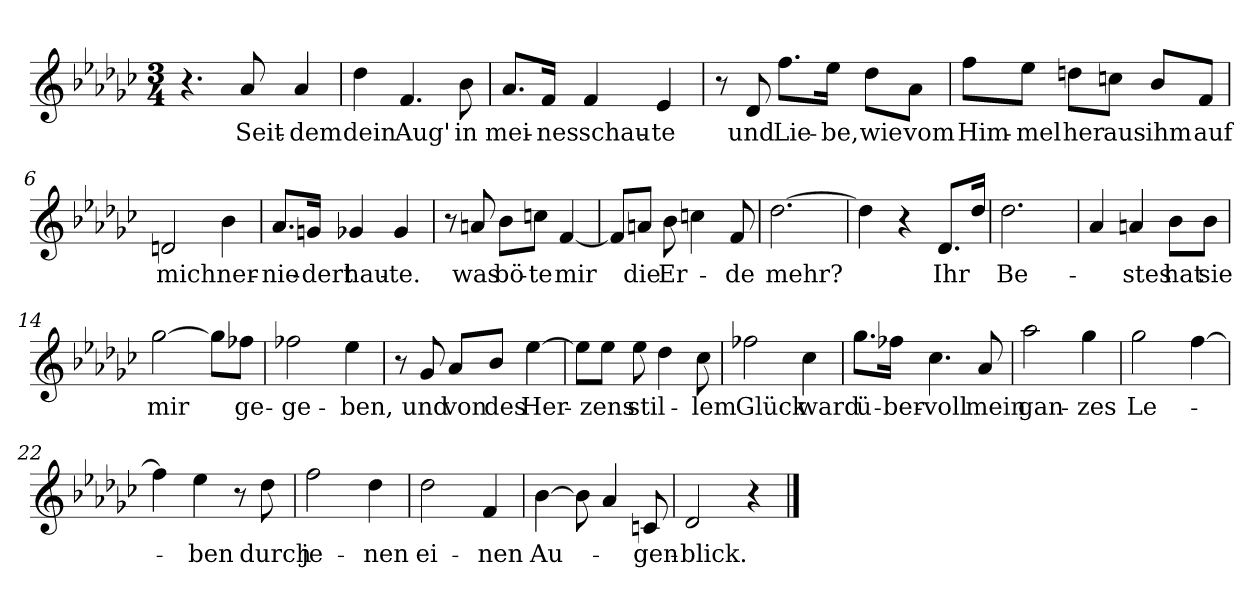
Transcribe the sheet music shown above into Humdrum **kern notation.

**kern	**text
*part1	*part1
*staff1	*staff1
*clefG2	*
*k[b-e-a-d-g-c-]	*
*M3/4	*
=1	=1
4.r	.
!	!LO:LY:b
8a-/	Seit-
!	!LO:LY:b
4a-/	-dem
=2	=2
!	!LO:LY:b
4dd-\	dein
!	!LO:LY:b
4.f/	Aug'
!	!LO:LY:b
8b-\	in
=3	=3
!	!LO:LY:b
8.a-/L	mei-
!	!LO:LY:b
16f/Jk	-nes
!	!LO:LY:b
4f/	schau-
!	!LO:LY:b
4e-/	-te
=4	=4
8r	.
!	!LO:LY:b
8d-/	und
!	!LO:LY:b
8.ff\L	Lie-
!	!LO:LY:b
16ee-\Jk	-be,
!	!LO:LY:b
8dd-\L	wie
!	!LO:LY:b
8a-\J	vom
=5	=5
!	!LO:LY:b
8ff\L	Him-
!	!LO:LY:b
8ee-\J	-mel
!	!LO:LY:b
8ddn\L	her
!	!LO:LY:b
8ccn\J	aus
!	!LO:LY:b
8b-/L	ihm
!	!LO:LY:b
8f/J	auf
=6	=6
!	!LO:LY:b
2dn/	mich
!	!LO:LY:b
4b-\	ner-
!!LO:LB:g=z
=7	=7
!	!LO:LY:b
8.a-/L	-nie-
!	!LO:LY:b
16gn/Jk	-dert
!	!LO:LY:b
4g-X/	hau-
!	!LO:LY:b
4g-/	-te.
=8	=8
8r	.
!	!LO:LY:b
8an/	was
!	!LO:LY:b
8b-\L	bö-
!	!LO:LY:b
8ccn\J	-te
!	!LO:LY:b
[4f/	mir
=9	=9
8f/L]	.
!	!LO:LY:b
8an/J	die
!	!LO:LY:b
8b-\	Er-
4ccn\	.
!	!LO:LY:b
8f/	-de
=10	=10
!	!LO:LY:b
[2.dd-\	mehr?
=11	=11
4dd-\]	.
4r	.
!	!LO:LY:b
8.d-/L	Ihr
16dd-/Jk	.
=12	=12
!	!LO:LY:b
2.dd-\	Be-
=13	=13
4a-/	.
!	!LO:LY:b
4an/	-stes
!	!LO:LY:b
8b-\L	hat
!	!LO:LY:b
8b-\J	sie
=14	=14
!	!LO:LY:b
[2gg-\	mir
8gg-\L]	.
!	!LO:LY:b
8ff-X\J	ge-
=15	=15
!	!LO:LY:b
2ff-X\	-ge-
!	!LO:LY:b
4ee-\	-ben,
!!LO:LB:g=z
=16	=16
8r	.
!	!LO:LY:b
8g-/	und
!	!LO:LY:b
8a-/L	von
!	!LO:LY:b
8b-/J	des
!	!LO:LY:b
[4ee-\	Her-
=17	=17
8ee-\L]	.
!	!LO:LY:b
8ee-\J	-zens
!	!LO:LY:b
8ee-\	stil-
4dd-\	.
!	!LO:LY:b
8cc-\	-lem
=18	=18
!	!LO:LY:b
2ff-X\	Glück
!	!LO:LY:b
4cc-\	ward
=19	=19
!	!LO:LY:b
8.gg-\L	ü-
!	!LO:LY:b
16ff-X\Jk	-ber-
!	!LO:LY:b
4.cc-\	-voll
!	!LO:LY:b
8a-/	mein
=20	=20
!	!LO:LY:b
2aa-\	gan-
!	!LO:LY:b
4gg-\	-zes
=21	=21
!	!LO:LY:b
2gg-\	Le-
[4ff\	.
=22	=22
4ff\]	.
!	!LO:LY:b
4ee-\	-ben
8r	.
!	!LO:LY:b
8dd-\	durch
=23	=23
!	!LO:LY:b
2ff\	je-
!	!LO:LY:b
4dd-\	-nen
=24	=24
!	!LO:LY:b
2dd-\	ei-
!	!LO:LY:b
4f/	-nen
!!LO:LB:g=z
=25	=25
!	!LO:LY:b
[4b-\	Au-
8b-\]	.
4a-/	.
!	!LO:LY:b
8cn/	-gen-
=26	=26
!	!LO:LY:b
2d-/	-blick.
4r	.
==	==
*-	*-
